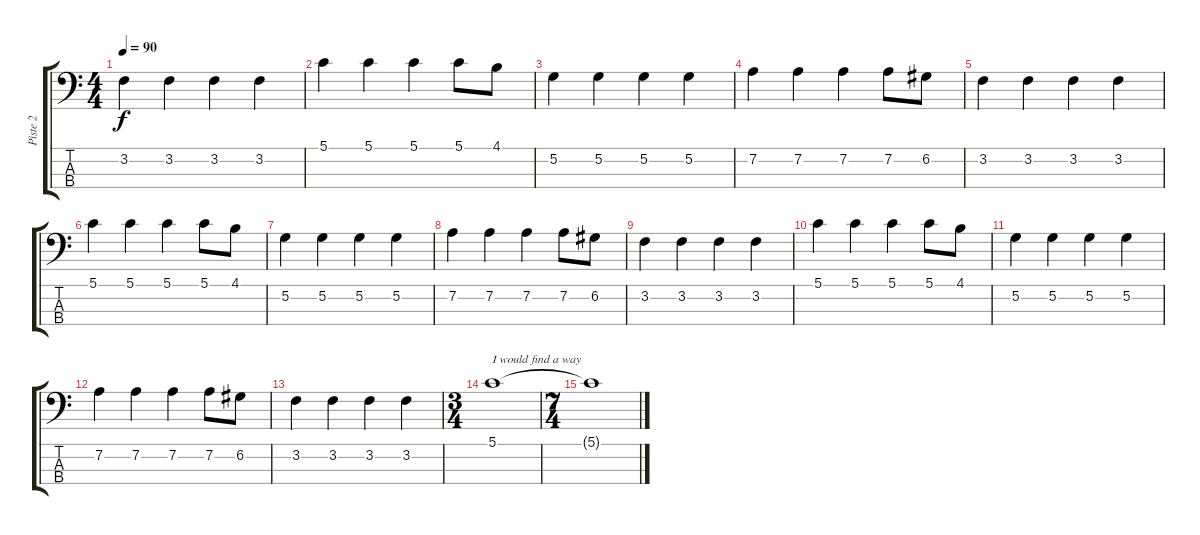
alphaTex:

\track ("Piste 2" "Piste 2") {instrument electricbassfinger}
\staff {score tabs}
\tuning (G2 D2 A1 E1) {hide}
\ts (4 4)
\tempo 90
\clef f4
\ks c
3.2.4{dy f} 3.2.4 3.2.4 3.2.4 |
5.1.4 5.1.4 5.1.4 5.1.8 4.1.8 |
5.2.4 5.2.4 5.2.4 5.2.4 |
7.2.4 7.2.4 7.2.4 7.2.8 6.2.8 |
3.2.4 3.2.4 3.2.4 3.2.4 |
5.1.4 5.1.4 5.1.4 5.1.8 4.1.8 |
5.2.4 5.2.4 5.2.4 5.2.4 |
7.2.4 7.2.4 7.2.4 7.2.8 6.2.8 |
3.2.4 3.2.4 3.2.4 3.2.4 |
5.1.4 5.1.4 5.1.4 5.1.8 4.1.8 |
5.2.4 5.2.4 5.2.4 5.2.4 |
7.2.4 7.2.4 7.2.4 7.2.8 6.2.8 |
3.2.4 3.2.4 3.2.4 3.2.4 |
\ts (3 4)
5.1.1{txt "I would find a way"} |
\ts (7 4)
5.1{t}.1
